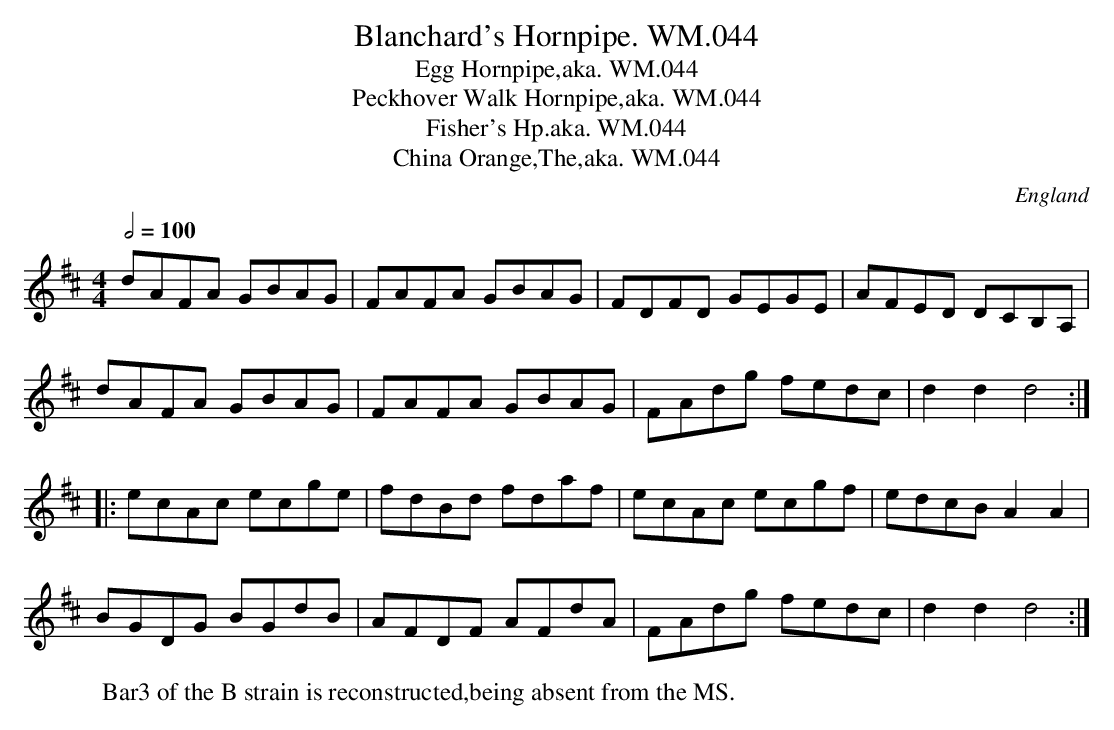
X:1
T:Blanchard's Hornpipe. WM.044
T:Egg Hornpipe,aka. WM.044
T:Peckhover Walk Hornpipe,aka. WM.044
T:Fisher's Hp.aka. WM.044
T:China Orange,The,aka. WM.044
L:1/8
M:4/4
O:England
Q:1/2=100
K:D
dAFA GBAG|FAFA GBAG|FDFD GEGE|AFED DCB,A,|!
dAFA GBAG|FAFA GBAG|FAdg fedc|d2d2d4:|!
|:ecAc ecge|fdBd fdaf|ecAc ecgf|edcBA2A2|!
BGDG BGdB|AFDF AFdA|FAdg fedc|d2d2d4:|
W:Bar3 of the B strain is reconstructed,being absent from the MS.
